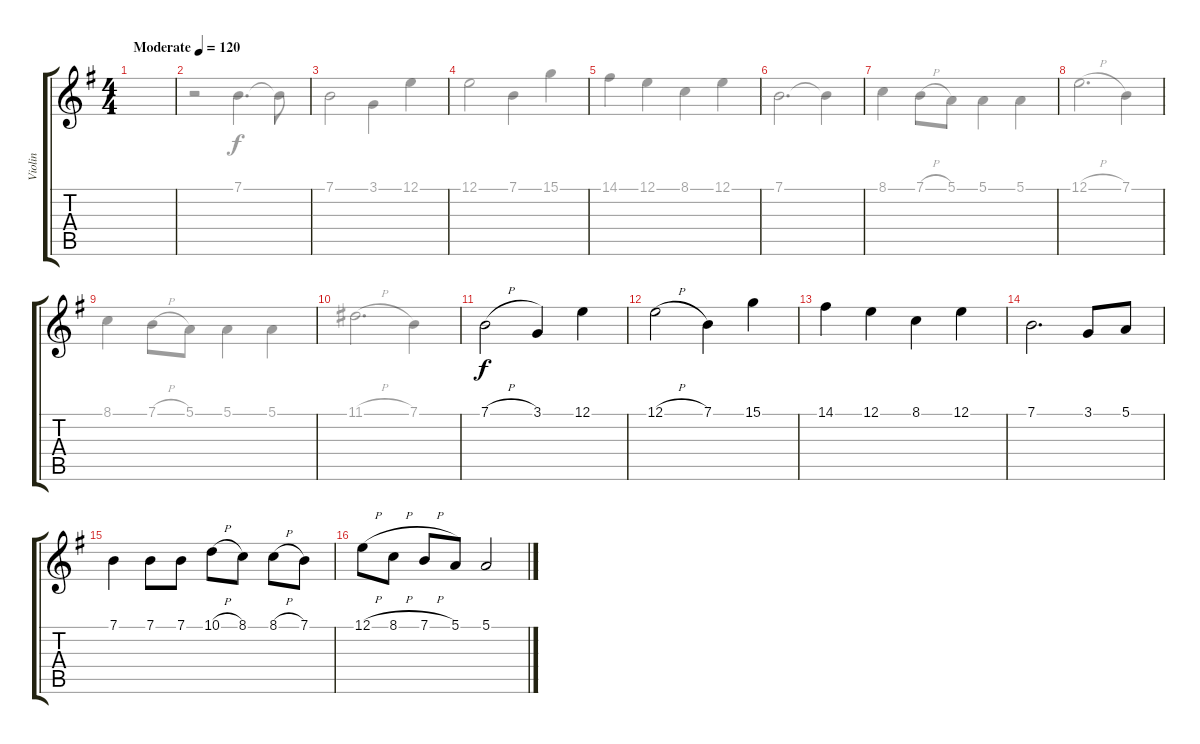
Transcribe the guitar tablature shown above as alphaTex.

\track ("Violin" "Violin") {instrument violin}
\staff {score tabs}
\tuning (E4 B3 G3 D3 A2 E2) {hide}
\voice
\ts (4 4)
\tempo (120 "Moderate")
\clef g2
\ks g
|
|
|
|
|
|
|
|
|
|
7.1{h}.2 3.1.4 12.1.4 |
12.1{h}.2 7.1.4 15.1.4 |
14.1.4 12.1.4 8.1.4 12.1.4 |
7.1.2{d} 3.1.8 5.1.8 |
7.1.4 7.1.8 7.1.8 10.1{h}.8 8.1.8 8.1{h}.8 7.1.8 |
12.1{h}.8 8.1{h}.8 7.1{h}.8 5.1.8 5.1.2
\voice
\clef g2
\ottava regular
\simile none
\ks g
|
r.2 7.1.4{d} 7.1{t}.8 |
7.1.2 3.1.4 12.1.4 |
12.1.2 7.1.4 15.1.4 |
14.1.4 12.1.4 8.1.4 12.1.4 |
7.1.2{d} 7.1{t}.4 |
8.1.4 7.1{h}.8 5.1.8 5.1.4 5.1.4 |
12.1{h}.2{d} 7.1.4 |
8.1.4 7.1{h}.8 5.1.8 5.1.4 5.1.4 |
11.1{h}.2{d} 7.1.4 |
|
|
|
|
|
